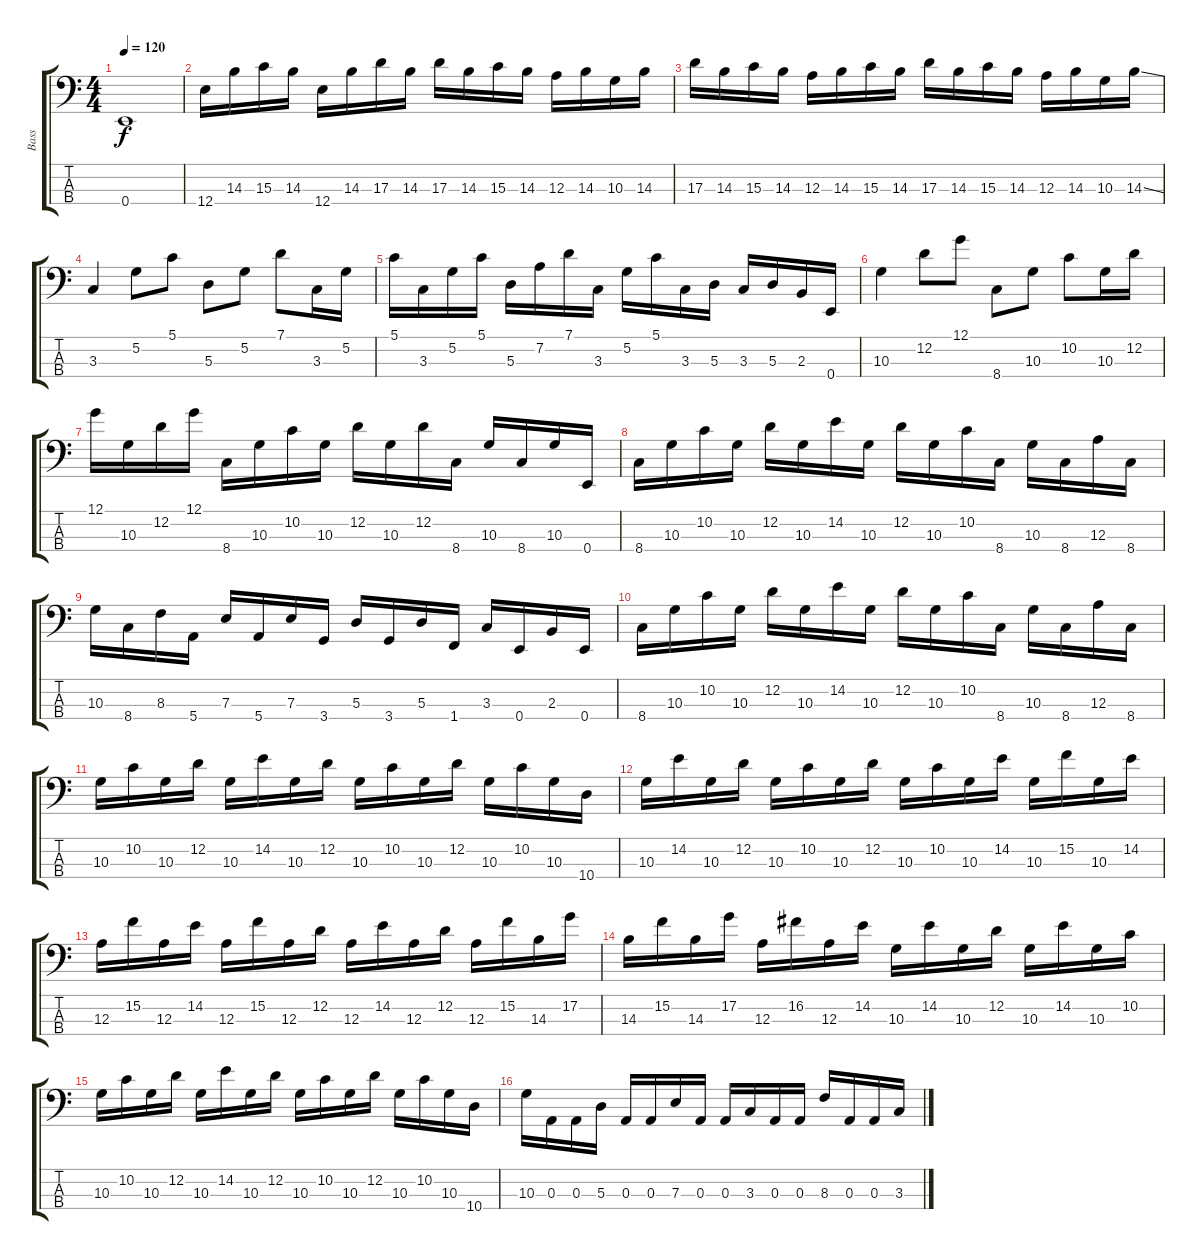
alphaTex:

\track ("Bass" "Bass") {instrument slapbass1}
\staff {score tabs}
\tuning (G2 D2 A1 E1) {hide}
\ts (4 4)
\tempo 120
\clef f4
\ks c
0.4.1{dy f} |
12.4.16 14.3.16 15.3.16 14.3.16 12.4.16 14.3.16 17.3.16 14.3.16 17.3.16 14.3.16 15.3.16 14.3.16 12.3.16 14.3.16 10.3.16 14.3.16 |
17.3.16 14.3.16 15.3.16 14.3.16 12.3.16 14.3.16 15.3.16 14.3.16 17.3.16 14.3.16 15.3.16 14.3.16 12.3.16 14.3.16 10.3.16 14.3{ss}.16 |
3.3.4 5.2.8 5.1.8 5.3.8 5.2.8 7.1.8 3.3.16 5.2.16 |
5.1.16 3.3.16 5.2.16 5.1.16 5.3.16 7.2.16 7.1.16 3.3.16 5.2.16 5.1.16 3.3.16 5.3.16 3.3.16 5.3.16 2.3.16 0.4.16 |
10.3.4 12.2.8 12.1.8 8.4.8 10.3.8 10.2.8 10.3.16 12.2.16 |
12.1.16 10.3.16 12.2.16 12.1.16 8.4.16 10.3.16 10.2.16 10.3.16 12.2.16 10.3.16 12.2.16 8.4.16 10.3.16 8.4.16 10.3.16 0.4.16 |
8.4.16 10.3.16 10.2.16 10.3.16 12.2.16 10.3.16 14.2.16 10.3.16 12.2.16 10.3.16 10.2.16 8.4.16 10.3.16 8.4.16 12.3.16 8.4.16 |
10.3.16 8.4.16 8.3.16 5.4.16 7.3.16 5.4.16 7.3.16 3.4.16 5.3.16 3.4.16 5.3.16 1.4.16 3.3.16 0.4.16 2.3.16 0.4.16 |
8.4.16 10.3.16 10.2.16 10.3.16 12.2.16 10.3.16 14.2.16 10.3.16 12.2.16 10.3.16 10.2.16 8.4.16 10.3.16 8.4.16 12.3.16 8.4.16 |
10.3.16 10.2.16 10.3.16 12.2.16 10.3.16 14.2.16 10.3.16 12.2.16 10.3.16 10.2.16 10.3.16 12.2.16 10.3.16 10.2.16 10.3.16 10.4.16 |
10.3.16 14.2.16 10.3.16 12.2.16 10.3.16 10.2.16 10.3.16 12.2.16 10.3.16 10.2.16 10.3.16 14.2.16 10.3.16 15.2.16 10.3.16 14.2.16 |
12.3.16 15.2.16 12.3.16 14.2.16 12.3.16 15.2.16 12.3.16 12.2.16 12.3.16 14.2.16 12.3.16 12.2.16 12.3.16 15.2.16 14.3.16 17.2.16 |
14.3.16 15.2.16 14.3.16 17.2.16 12.3.16 16.2.16 12.3.16 14.2.16 10.3.16 14.2.16 10.3.16 12.2.16 10.3.16 14.2.16 10.3.16 10.2.16 |
10.3.16 10.2.16 10.3.16 12.2.16 10.3.16 14.2.16 10.3.16 12.2.16 10.3.16 10.2.16 10.3.16 12.2.16 10.3.16 10.2.16 10.3.16 10.4.16 |
10.3.16 0.3.16 0.3.16 5.3.16 0.3.16 0.3.16 7.3.16 0.3.16 0.3.16 3.3.16 0.3.16 0.3.16 8.3.16 0.3.16 0.3.16 3.3.16
